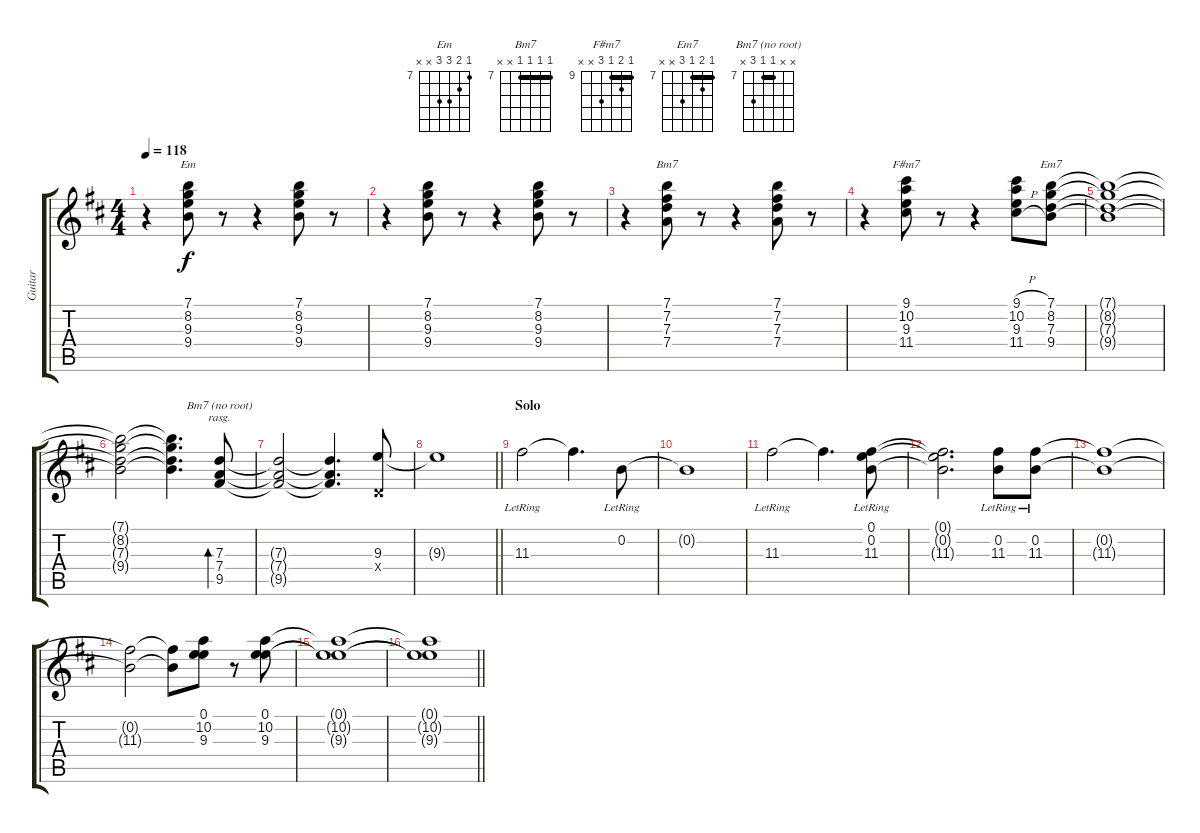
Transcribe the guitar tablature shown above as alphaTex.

\track ("Guitar" "Guitar") {instrument electricguitarjazz}
\staff {score tabs}
\tuning (E4 B3 G3 D3 A2 E2) {hide}
\chord ("Em" 7 8 9 9 x x) {firstfret 7}
\chord ("Bm7" 7 7 7 7 x x) {firstfret 7 barre 7}
\chord ("F#m7" 9 10 9 11 x x) {firstfret 9 barre 9}
\chord ("Em7" 7 8 7 9 x x) {firstfret 7 barre 7}
\chord ("Bm7 (no root)" x x 7 7 9 x) {firstfret 7 barre 7}
\ts (4 4)
\tempo 118
\clef g2
\ks bminor
r.4{dy f} (7.1 8.2 9.3 9.4).8{ch "Em"} r.8 r.4 (7.1 8.2 9.3 9.4).8 r.8 |
r.4 (7.1 8.2 9.3 9.4).8 r.8 r.4 (7.1 8.2 9.3 9.4).8 r.8 |
r.4 (7.1 7.2 7.3 7.4).8{ch "Bm7"} r.8 r.4 (7.1 7.2 7.3 7.4).8 r.8 |
r.4 (9.1 10.2 9.3 11.4).8{ch "F#m7"} r.8 r.4 (9.1{h} 10.2{h} 9.3{h} 11.4{h}).8 (7.1 8.2 7.3 9.4).8{ch "Em7"} |
(7.1{t} 8.2{t} 7.3{t} 9.4{t}).1 |
(7.1{t} 8.2{t} 7.3{t} 9.4{t}).2 (7.1{t} 8.2{t} 7.3{t} 9.4{t}).4{d} (7.3 7.4 9.5).8{bd 240 ch "Bm7 (no root)" rasg ii} |
(7.3{t} 7.4{t} 9.5{t}).2 (7.3{t} 7.4{t} 9.5{t}).4{d} (9.3 0.4{x}).8 |
\barLineRight lightlight
9.3{t}.1 |
\section ("" "Solo")
11.3{lr}.2 11.3{t}.4{d} 0.2{lr}.8 |
0.2{t}.1 |
11.3{lr}.2 11.3{t}.4{d} (0.1 0.2{lr} 11.3).8 |
(0.1{t} 0.2{t} 11.3{t}).2{d} (0.2{lr} 11.3).8 (0.2{lr} 11.3).8 |
(0.2{t} 11.3{t}).1 |
(0.2{t} 11.3{t}).2 (0.2{t} 11.3{t}).8 (0.1 10.2 9.3).8 r.8 (0.1 10.2 9.3).8 |
(0.1{t} 10.2{t} 9.3{t}).1 |
\barLineRight lightlight
(0.1{t} 10.2{t} 9.3{t}).1
